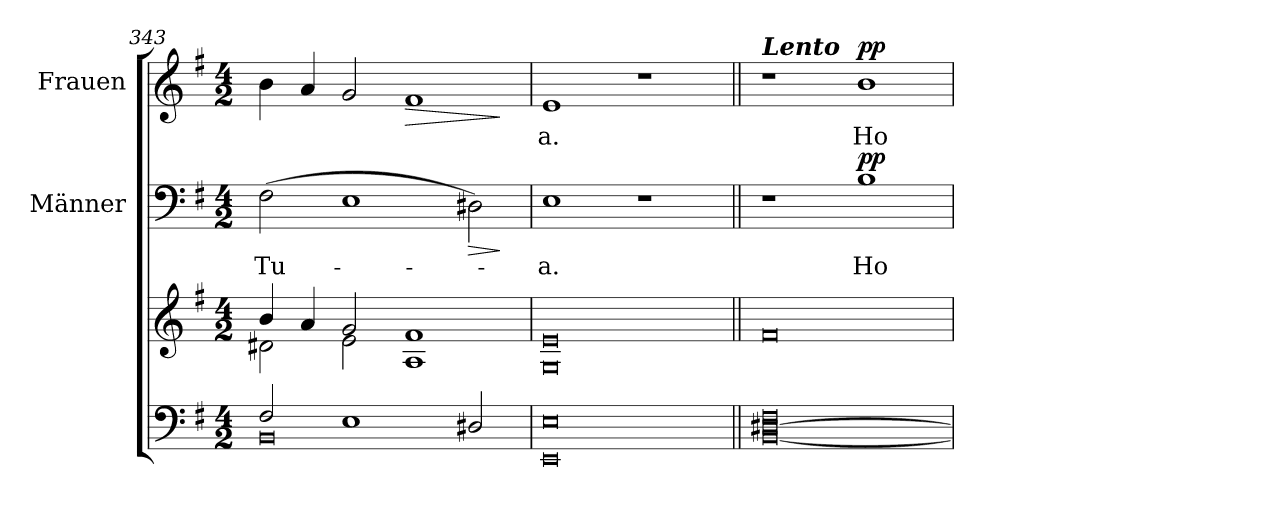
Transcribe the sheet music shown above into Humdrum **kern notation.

**kern	**kern	**kern	**text	**dynam	**kern	**text	**dynam
*part3	*part3	*part2	*part2	*part2	*part1	*part1	*part1
*staff4	*staff3	*staff2	*staff2	*staff2	*staff1	*staff1	*staff1
*	*	*I"Männer	*	*	*I"Frauen	*	*
*clefF4	*clefG2	*clefF4	*	*	*clefG2	*	*
*k[f#]	*k[f#]	*k[f#]	*	*	*k[f#]	*	*
*G:	*G:	*G:	*	*	*G:	*	*
*M4/2	*M4/2	*M4/2	*	*	*M4/2	*	*
=343	=343	=343	=343	=343	=343	=343	=343
*^	*^	*	*	*	*	*	*
!	!	!	!	!	!LO:LY:b	!	!	!	!
2F#/	0BB	4b/	2d#X\	(>2F#\	Tu-	.	4b\	.	.
.	.	4a/	.	.	.	.	4a/	.	.
1E	.	2g/	2e\	1E	.	.	2g/	.	.
!	!	!	!	!	!	!	!	!	!LO:HP:b
.	.	1f#	1A	.	.	.	1f#	.	>
!	!	!	!	!	!	!LO:HP:b	!	!	!
2D#X/	.	.	.	2D#X\)	.	>	.	.	.
*v	*v	*	*	*	*	*	*	*	*
*	*v	*v	*	*	*	*	*	*
.	.	.	.	]	.	.	]
=344	=344	=344	=344	=344	=344	=344	=344
*^	*^	*	*	*	*	*	*
!	!	!	!	!	!LO:LY:b	!	!	!LO:LY:b	!
0E	0EE	0e	0G	1E	-a.	.	1e	-a.	.
.	.	.	.	1r	.	.	1r	.	.
*	*	*v	*v	*	*	*	*	*	*
=345||	=345||	=345||	=345||	=345||	=345||	=345||	=345||	=345||
!	!	!	!	!	!	!LO:TX:a:Bi:t=Lento	!	!
[>0D#X 0F#	[<0BB	0f#	1r	.	.	1r	.	.
!	!	!	!	!LO:LY:b	!LO:DY:a	!	!LO:LY:b	!LO:DY:a
.	.	.	1B	Ho-	pp	1b	Ho-	pp
*v	*v	*	*	*	*	*	*	*
=	=	=	=	=	=	=	=
*-	*-	*-	*-	*-	*-	*-	*-
